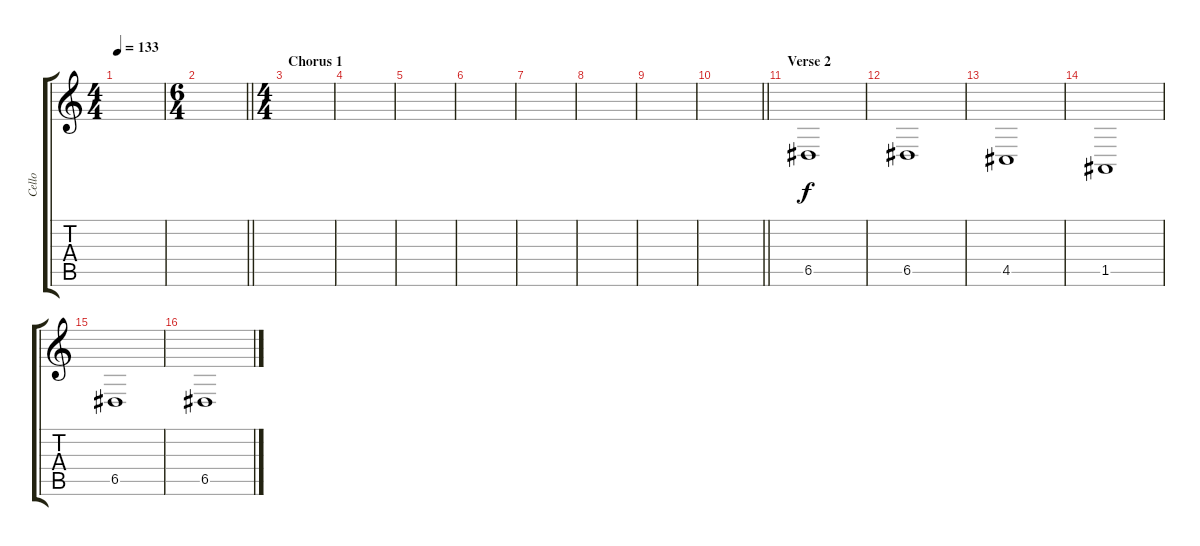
\track ("Cello" "Cello") {instrument cello}
\staff {score tabs}
\tuning (E4 B3 G3 D3 A2 E2) {hide}
\ts (4 4)
\tempo 133
\clef g2
\ks c
|
\ts (6 4)
\barLineRight lightlight
|
\ts (4 4)
\section ("" "Chorus 1")
|
|
|
|
|
|
|
\barLineRight lightlight
|
\section ("" "Verse 2")
6.5.1 |
6.5.1 |
4.5.1 |
1.5.1 |
6.5.1 |
6.5.1
